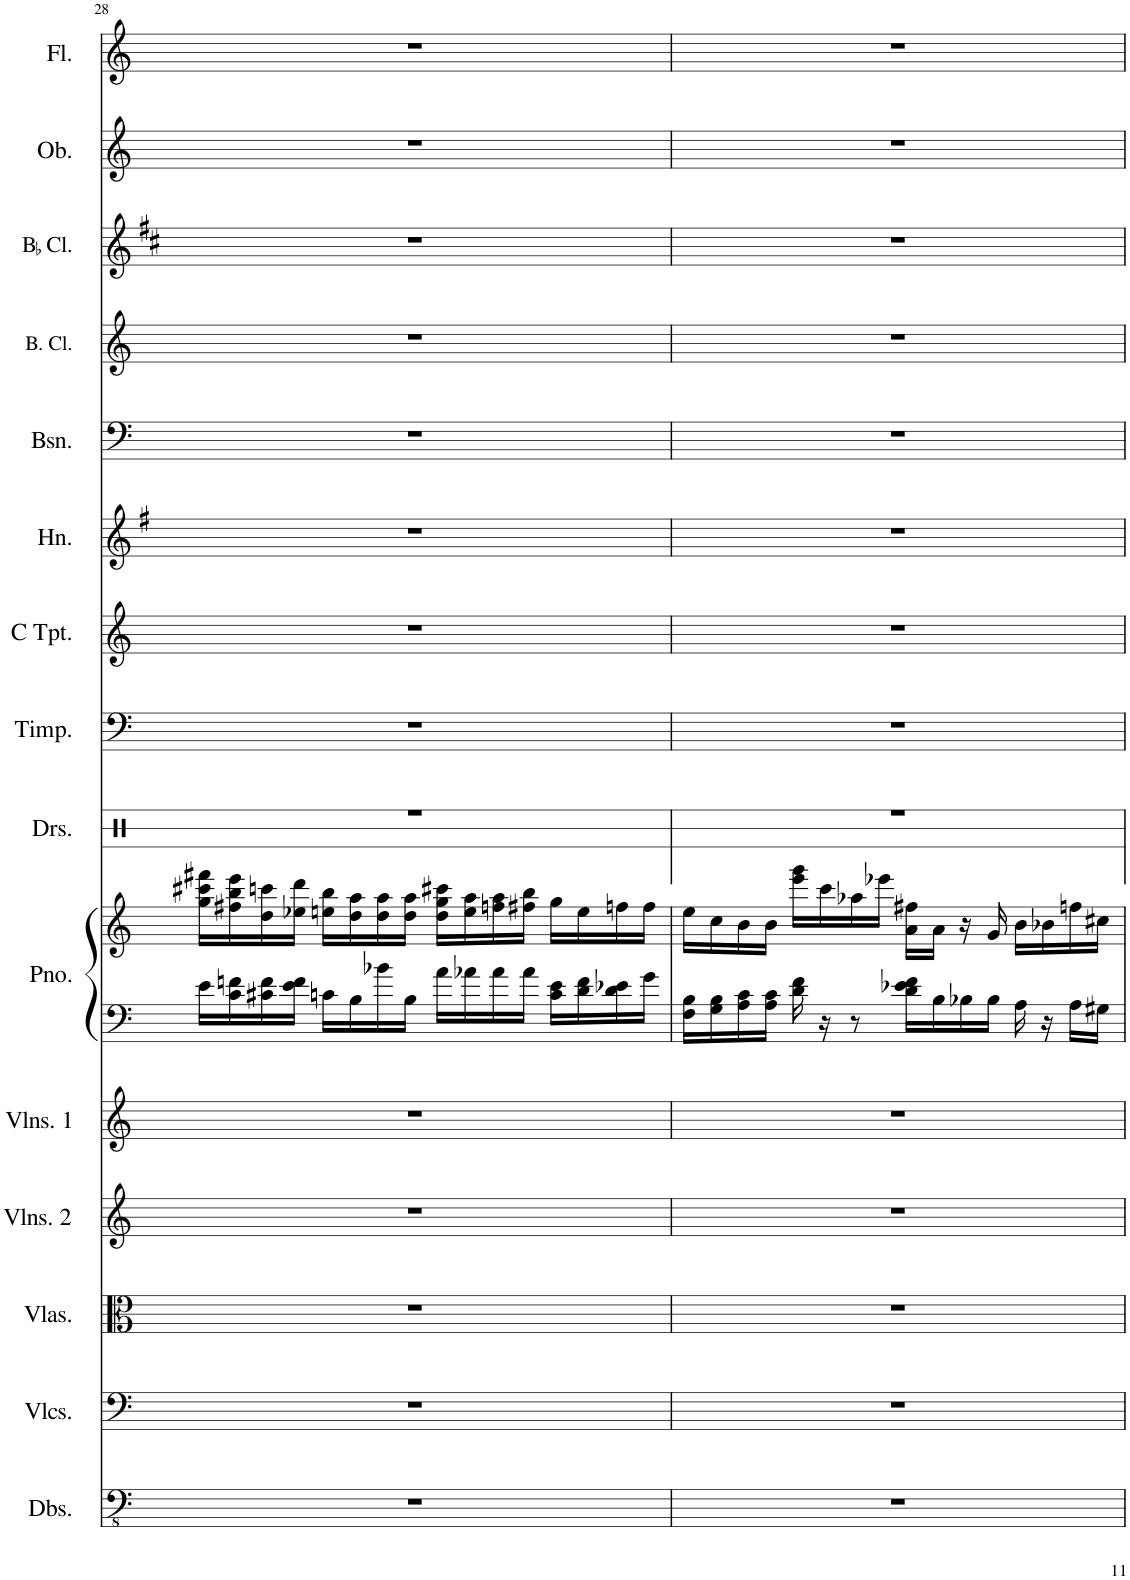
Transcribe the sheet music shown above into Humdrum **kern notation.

**kern	**kern	**kern	**kern	**kern	**kern	**kern	**kern	**kern	**kern	**kern	**kern	**kern	**kern	**kern	**kern
*part15	*part14	*part13	*part12	*part11	*part10	*part10	*part9	*part8	*part7	*part6	*part5	*part4	*part3	*part2	*part1
*staff16	*staff15	*staff14	*staff13	*staff12	*staff11	*staff10	*staff9	*staff8	*staff7	*staff6	*staff5	*staff4	*staff3	*staff2	*staff1
*I"Double Basses	*I"Violoncellos	*I"Violas	*I"Violins 2	*I"Violins 1	*I"Piano	*	*I"Drumset	*I"Timpani	*I"C Trumpet	*I"Horn	*I"Bassoon	*I"Bass Clarinet	*I"BaccidentalFlat Clarinet	*I"Oboe	*I"Flute
*I'Dbs.	*I'Vlcs.	*I'Vlas.	*I'Vlns. 2	*I'Vlns. 1	*I'Pno.	*	*I'Drs.	*I'Timp.	*I'C Tpt.	*I'Hn.	*I'Bsn.	*I'B. Cl.	*I'BaccidentalFlat Cl.	*I'Ob.	*I'Fl.
!!LO:PB:g=z
*clefFv4	*clefF4	*clefC3	*clefG2	*clefG2	*clefF4	*clefG2	*clefX	*clefF4	*clefG2	*clefG2	*clefF4	*clefG2	*clefG2	*clefG2	*clefG2
*	*	*	*	*	*	*	*	*	*	*Trd4c7	*	*Trd8c14	*Trd1c2	*	*
*k[]	*k[]	*k[]	*k[]	*k[]	*k[]	*k[]	*k[]	*k[]	*k[]	*k[f#]	*k[]	*k[]	*k[f#c#]	*k[]	*k[]
*M4/4	*M4/4	*M4/4	*M4/4	*M4/4	*M4/4	*M4/4	*M4/4	*M4/4	*M4/4	*M4/4	*M4/4	*M4/4	*M4/4	*M4/4	*M4/4
=28	=28	=28	=28	=28	=28	=28	=28	=28	=28	=28	=28	=28	=28	=28	=28
1r	1r	1r	1r	1r	16e\LL	16gg\ 16ccc#X\ 16fff#X\LL	1r	1r	1r	1r	1r	1r	1r	1r	1r
.	.	.	.	.	16c\ 16fn\	16ff#X\ 16bb\ 16eee\	.	.	.	.	.	.	.	.	.
.	.	.	.	.	16c#X\ 16f\	16dd\ 16cccn\	.	.	.	.	.	.	.	.	.
.	.	.	.	.	16e\ 16f\JJ	16ee-X\ 16ddd\JJ	.	.	.	.	.	.	.	.	.
.	.	.	.	.	16cn\LL	16een\ 16bb\LL	.	.	.	.	.	.	.	.	.
.	.	.	.	.	16B\	16dd\ 16aa\	.	.	.	.	.	.	.	.	.
.	.	.	.	.	16b-X\	16dd\ 16aa\	.	.	.	.	.	.	.	.	.
.	.	.	.	.	16B\JJ	16dd\ 16aa\JJ	.	.	.	.	.	.	.	.	.
.	.	.	.	.	16a\LL	16dd\ 16gg\ 16ccc#X\LL	.	.	.	.	.	.	.	.	.
.	.	.	.	.	16a-X\	16ee\ 16aa\	.	.	.	.	.	.	.	.	.
.	.	.	.	.	16a-\	16ffn\ 16aa\	.	.	.	.	.	.	.	.	.
.	.	.	.	.	16a-\JJ	16ff#X\ 16bb\JJ	.	.	.	.	.	.	.	.	.
.	.	.	.	.	16c\ 16e\LL	16gg\LL	.	.	.	.	.	.	.	.	.
.	.	.	.	.	16d\ 16f\	16ee\	.	.	.	.	.	.	.	.	.
.	.	.	.	.	16d\ 16e-X\	16ffn\	.	.	.	.	.	.	.	.	.
.	.	.	.	.	16g\JJ	16ff\JJ	.	.	.	.	.	.	.	.	.
=29	=29	=29	=29	=29	=29	=29	=29	=29	=29	=29	=29	=29	=29	=29	=29
1r	1r	1r	1r	1r	16F\ 16B\LL	16ee\LL	1r	1r	1r	1r	1r	1r	1r	1r	1r
.	.	.	.	.	16G\ 16B\	16cc\	.	.	.	.	.	.	.	.	.
.	.	.	.	.	16A\ 16c\	16b\	.	.	.	.	.	.	.	.	.
.	.	.	.	.	16A\ 16c\JJ	16b\JJ	.	.	.	.	.	.	.	.	.
.	.	.	.	.	16d\ 16f\	16eee\ 16ggg\LL	.	.	.	.	.	.	.	.	.
.	.	.	.	.	16r	16ccc\	.	.	.	.	.	.	.	.	.
.	.	.	.	.	8r	16aa-X\	.	.	.	.	.	.	.	.	.
.	.	.	.	.	.	16eee-X\JJ	.	.	.	.	.	.	.	.	.
.	.	.	.	.	16d\ 16e-X\ 16f\LL	16a\ 16ff#X\LL	.	.	.	.	.	.	.	.	.
.	.	.	.	.	16B\	16a\JJ	.	.	.	.	.	.	.	.	.
.	.	.	.	.	16B-X\	16r	.	.	.	.	.	.	.	.	.
.	.	.	.	.	16B-\JJ	16g/	.	.	.	.	.	.	.	.	.
.	.	.	.	.	16A\	16b\LL	.	.	.	.	.	.	.	.	.
.	.	.	.	.	16r	16b-X\	.	.	.	.	.	.	.	.	.
.	.	.	.	.	16A\LL	16ffn\	.	.	.	.	.	.	.	.	.
.	.	.	.	.	16G#X\JJ	16cc#X\JJ	.	.	.	.	.	.	.	.	.
=	=	=	=	=	=	=	=	=	=	=	=	=	=	=	=
*-	*-	*-	*-	*-	*-	*-	*-	*-	*-	*-	*-	*-	*-	*-	*-
